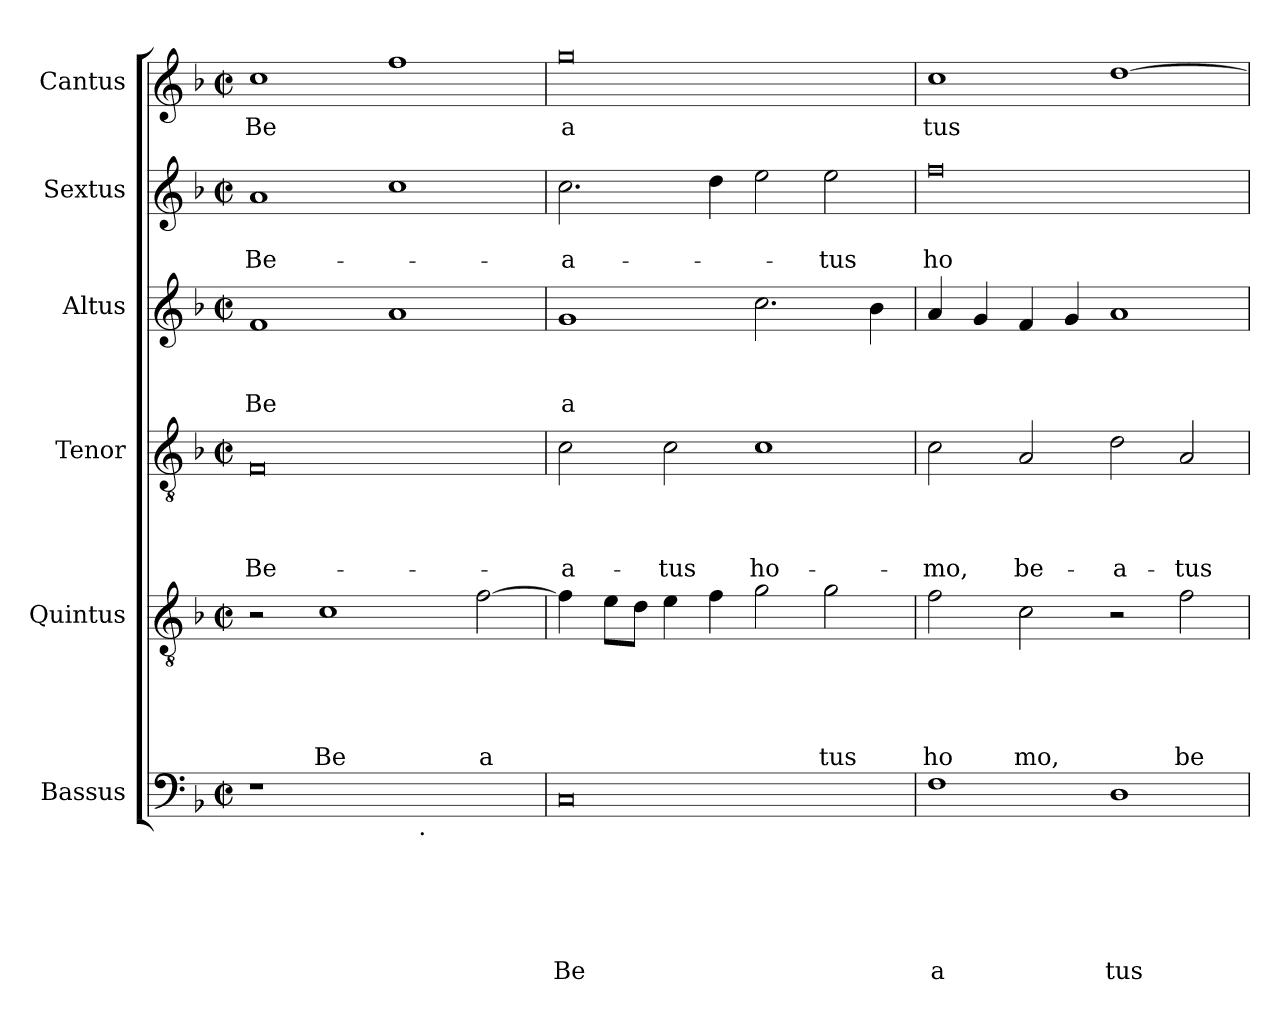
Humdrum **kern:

**kern	**text	**text	**text	**text	**text	**text	**kern	**text	**text	**text	**text	**text	**kern	**text	**text	**text	**text	**kern	**text	**text	**text	**kern	**text	**text	**kern	**text
*part6	*part6	*part6	*part6	*part6	*part6	*part6	*part5	*part5	*part5	*part5	*part5	*part5	*part4	*part4	*part4	*part4	*part4	*part3	*part3	*part3	*part3	*part2	*part2	*part2	*part1	*part1
*staff6	*staff6	*staff6	*staff6	*staff6	*staff6	*staff6	*staff5	*staff5	*staff5	*staff5	*staff5	*staff5	*staff4	*staff4	*staff4	*staff4	*staff4	*staff3	*staff3	*staff3	*staff3	*staff2	*staff2	*staff2	*staff1	*staff1
*I"Bassus	*	*	*	*	*	*	*I"Quintus	*	*	*	*	*	*I"Tenor	*	*	*	*	*I"Altus	*	*	*	*I"Sextus	*	*	*I"Cantus	*
*clefF4	*	*	*	*	*	*	*clefGv2	*	*	*	*	*	*clefGv2	*	*	*	*	*clefG2	*	*	*	*clefG2	*	*	*clefG2	*
*k[b-]	*	*	*	*	*	*	*k[b-]	*	*	*	*	*	*k[b-]	*	*	*	*	*k[b-]	*	*	*	*k[b-]	*	*	*k[b-]	*
*F:	*	*	*	*	*	*	*F:	*	*	*	*	*	*F:	*	*	*	*	*F:	*	*	*	*F:	*	*	*F:	*
*M2/2	*	*	*	*	*	*	*M2/2	*	*	*	*	*	*M2/2	*	*	*	*	*M2/2	*	*	*	*M2/2	*	*	*M2/2	*
*met(c|)	*	*	*	*	*	*	*met(c|)	*	*	*	*	*	*met(c|)	*	*	*	*	*met(c|)	*	*	*	*met(c|)	*	*	*met(c|)	*
=1	=1	=1	=1	=1	=1	=1	=1	=1	=1	=1	=1	=1	=1	=1	=1	=1	=1	=1	=1	=1	=1	=1	=1	=1	=1	=1
!	!	!	!	!	!	!	!	!	!	!	!	!	!	!	!	!	!LO:LY:b	!	!	!	!LO:LY:b	!	!	!LO:LY:b	!	!LO:LY:b
1r	.	.	.	.	.	.	2r	.	.	.	.	.	0F	.	.	.	Be-	1f	.	.	Be	1a	.	Be-	1cc	Be
!	!	!	!	!	!	!	!	!	!	!	!	!LO:LY:b	!	!	!	!	!	!	!	!	!	!	!	!	!	!
.	.	.	.	.	.	.	1c	.	.	.	.	Be	.	.	.	.	.	.	.	.	.	.	.	.	.	.
8ryy	.	.	.	.	.	.	.	.	.	.	.	.	.	.	.	.	.	1a	.	.	.	1cc	.	.	1ff	.
!LO:TX:b:t=.	!	!	!	!	!	!	!	!	!	!	!	!	!	!	!	!	!	!	!	!	!	!	!	!	!	!
2..ryy	.	.	.	.	.	.	.	.	.	.	.	.	.	.	.	.	.	.	.	.	.	.	.	.	.	.
!	!	!	!	!	!	!	!	!	!	!	!	!LO:LY:b	!	!	!	!	!	!	!	!	!	!	!	!	!	!
.	.	.	.	.	.	.	[>2f\	.	.	.	.	a	.	.	.	.	.	.	.	.	.	.	.	.	.	.
=2	=2	=2	=2	=2	=2	=2	=2	=2	=2	=2	=2	=2	=2	=2	=2	=2	=2	=2	=2	=2	=2	=2	=2	=2	=2	=2
!	!	!	!	!	!	!LO:LY:b	!	!	!	!	!	!	!	!	!	!	!LO:LY:b	!	!	!	!LO:LY:b	!	!	!LO:LY:b	!	!LO:LY:b
0C	.	.	.	.	.	Be	4f\]	.	.	.	.	.	2c\	.	.	.	-a-	1g	.	.	a	2.cc\	.	-a-	0gg	a
.	.	.	.	.	.	.	8e\L	.	.	.	.	.	.	.	.	.	.	.	.	.	.	.	.	.	.	.
.	.	.	.	.	.	.	8d\J	.	.	.	.	.	.	.	.	.	.	.	.	.	.	.	.	.	.	.
!	!	!	!	!	!	!	!	!	!	!	!	!	!	!	!	!	!LO:LY:b	!	!	!	!	!	!	!	!	!
.	.	.	.	.	.	.	4e\	.	.	.	.	.	2c\	.	.	.	-tus	.	.	.	.	.	.	.	.	.
.	.	.	.	.	.	.	4f\	.	.	.	.	.	.	.	.	.	.	.	.	.	.	4dd\	.	.	.	.
!	!	!	!	!	!	!	!	!	!	!	!	!	!	!	!	!	!LO:LY:b	!	!	!	!	!	!	!	!	!
.	.	.	.	.	.	.	2g\	.	.	.	.	.	1c	.	.	.	ho-	2.cc\	.	.	.	2ee\	.	.	.	.
!	!	!	!	!	!	!	!	!	!	!	!	!LO:LY:b	!	!	!	!	!	!	!	!	!	!	!	!LO:LY:b	!	!
.	.	.	.	.	.	.	2g\	.	.	.	.	tus	.	.	.	.	.	.	.	.	.	2ee\	.	-tus	.	.
.	.	.	.	.	.	.	.	.	.	.	.	.	.	.	.	.	.	4b-\	.	.	.	.	.	.	.	.
=3	=3	=3	=3	=3	=3	=3	=3	=3	=3	=3	=3	=3	=3	=3	=3	=3	=3	=3	=3	=3	=3	=3	=3	=3	=3	=3
!	!	!	!	!	!	!LO:LY:b	!	!	!	!	!	!LO:LY:b	!	!	!	!	!LO:LY:b	!	!	!	!	!	!	!LO:LY:b	!	!LO:LY:b
1F	.	.	.	.	.	a	2f\	.	.	.	.	ho	2c\	.	.	.	-mo,	4a/	.	.	.	0ff	.	ho-	1cc	tus
.	.	.	.	.	.	.	.	.	.	.	.	.	.	.	.	.	.	4g/	.	.	.	.	.	.	.	.
!	!	!	!	!	!	!	!	!	!	!	!	!LO:LY:b	!	!	!	!	!LO:LY:b	!	!	!	!	!	!	!	!	!
.	.	.	.	.	.	.	2c\	.	.	.	.	mo,	2A/	.	.	.	be-	4f/	.	.	.	.	.	.	.	.
.	.	.	.	.	.	.	.	.	.	.	.	.	.	.	.	.	.	4g/	.	.	.	.	.	.	.	.
!	!	!	!	!	!	!LO:LY:b	!	!	!	!	!	!	!	!	!	!	!LO:LY:b	!	!	!	!	!	!	!	!	!
1D	.	.	.	.	.	tus	2r	.	.	.	.	.	2d\	.	.	.	-a-	1a	.	.	.	.	.	.	[>1dd	.
!	!	!	!	!	!	!	!	!	!	!	!	!LO:LY:b	!	!	!	!	!LO:LY:b	!	!	!	!	!	!	!	!	!
.	.	.	.	.	.	.	2f\	.	.	.	.	be	2A/	.	.	.	-tus	.	.	.	.	.	.	.	.	.
=	=	=	=	=	=	=	=	=	=	=	=	=	=	=	=	=	=	=	=	=	=	=	=	=	=	=
*-	*-	*-	*-	*-	*-	*-	*-	*-	*-	*-	*-	*-	*-	*-	*-	*-	*-	*-	*-	*-	*-	*-	*-	*-	*-	*-
